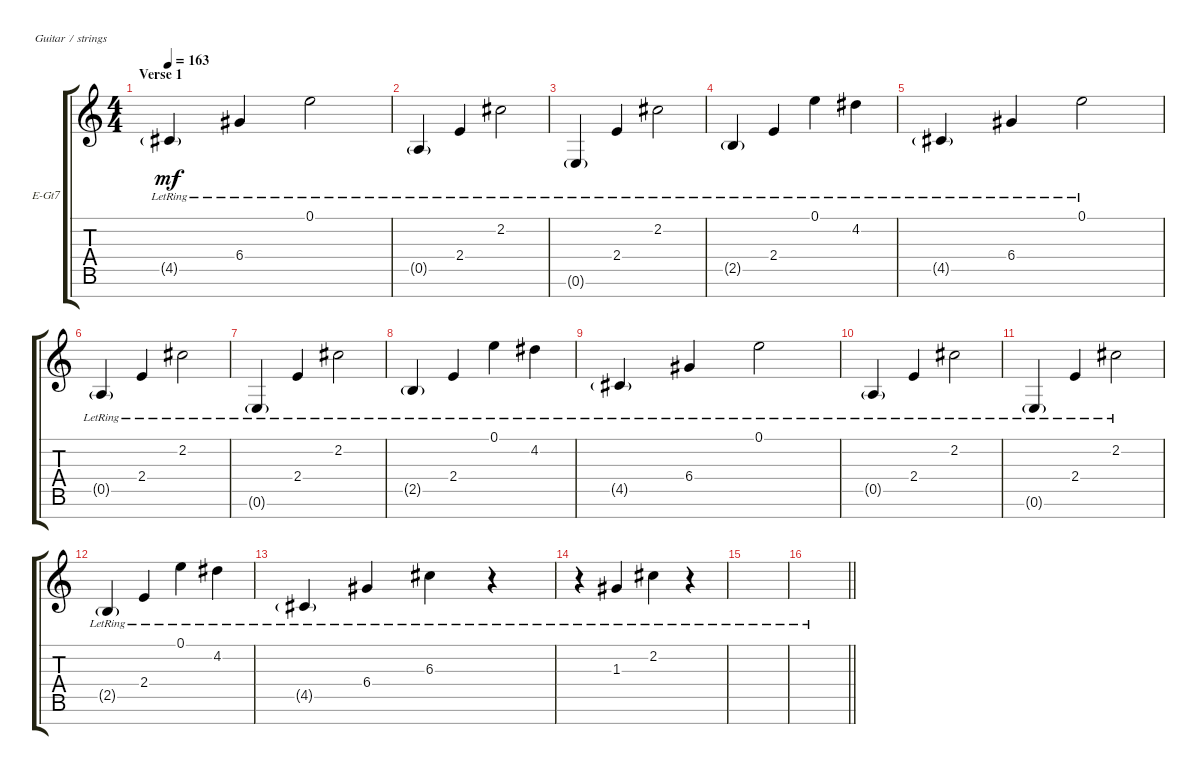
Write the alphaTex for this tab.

\bracketExtendMode groupsimilarinstruments
\firstSystemTrackNameOrientation horizontal
\otherSystemsTrackNameOrientation horizontal
\track ("Electric Guitar" "E-Gt7") {instrument electricguitarclean}
\staff {score tabs}
\tuning (E4 B3 G3 D3 A2 E2 B1)
\ts (4 4)
\section ("" "Verse 1")
\tempo 163
\clef g2
\scale
0.333333
\ks c
4.5{g lr}.4{dy mf} 6.4{lr}.4 0.1{lr}.2 |
\scale
0.333333 0.5{g lr}.4 2.4{lr}.4 2.2{lr}.2 |
\scale
0.333333 0.6{g lr}.4 2.4{lr}.4 2.2{lr}.2 |
\scale
0.333333 2.5{g lr}.4 2.4{lr}.4 0.1{lr}.4 4.2{lr}.4 |
\scale
0.333333 4.5{g lr}.4 6.4{lr}.4 0.1{lr}.2 |
\scale
0.333333 0.5{g lr}.4 2.4{lr}.4 2.2{lr}.2 |
\scale
0.333333 0.6{g lr}.4 2.4{lr}.4 2.2{lr}.2 |
\scale
0.333333 2.5{g lr}.4 2.4{lr}.4 0.1{lr}.4 4.2{lr}.4 |
\scale
0.333333 4.5{g lr}.4 6.4{lr}.4 0.1{lr}.2 |
\scale
0.333333 0.5{g lr}.4 2.4{lr}.4 2.2{lr}.2 |
\scale
0.333333 0.6{g lr}.4 2.4{lr}.4 2.2{lr}.2 |
\scale
0.333333 2.5{g lr}.4 2.4{lr}.4 0.1{lr}.4 4.2{lr}.4 |
\scale
0.333333 4.5{g lr}.4 6.4{lr}.4 6.3{lr}.4 r.4 |
\scale
0.333333 r.4 1.3{lr}.4 2.2{lr}.4 r.4 |
\scale
0.333333 |
\scale
0.333333
\barLineRight lightlight
